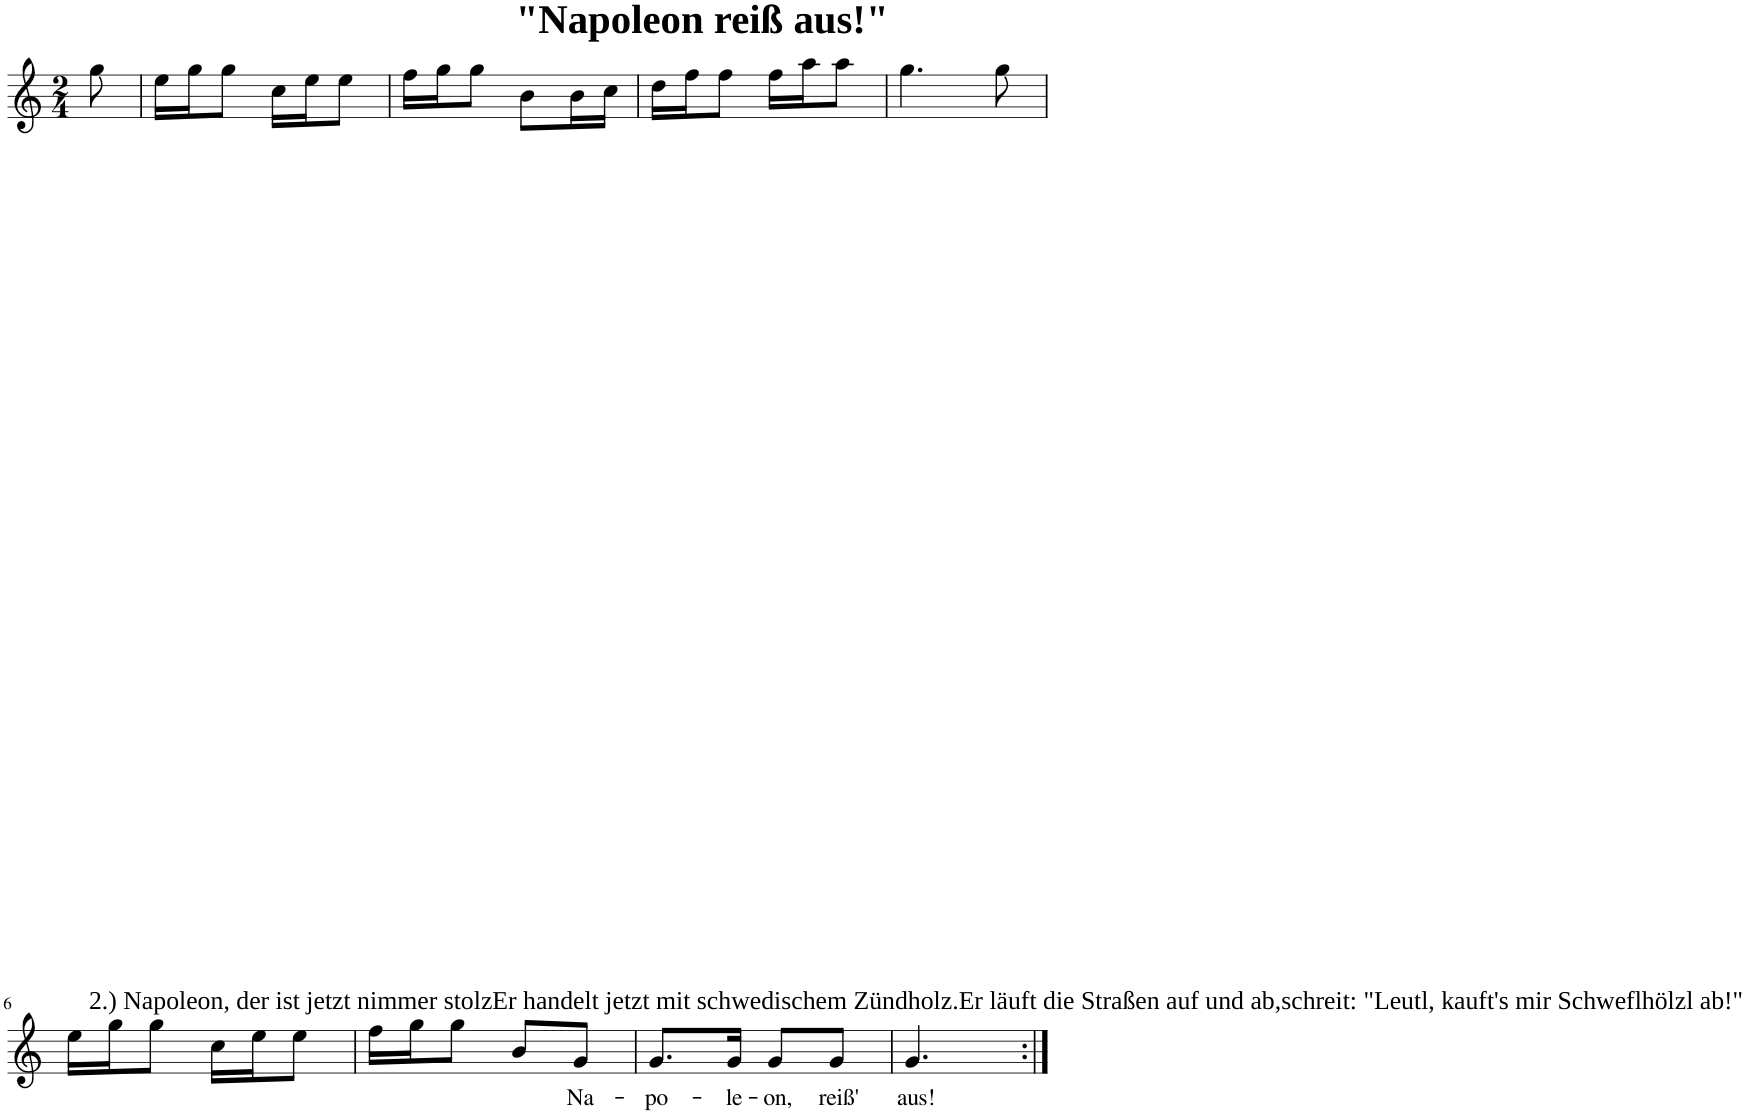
**kern	**text
*part1	*part1
*staff1	*staff1
*I"Midi_1	*
*clefG2	*
*k[]	*
*M2/4	*
=1	=1
!LO:TX:b:t=2.) Napoleon, der ist jetzt nimmer stolzEr handelt jetzt mit schwedischem Zündholz.Er läuft die Straßen auf und ab,schreit&colon; "Leutl, kauft's mir Schweflhölzl ab!"	!
8gg\	.
=2	=2
16ee\LL	.
16gg\J	.
8gg\J	.
16cc\LL	.
16ee\J	.
8ee\J	.
=3	=3
16ff\LL	.
16gg\J	.
8gg\J	.
!LO:TX:a:B:t="Napoleon reiß aus!"	!
8b\L	.
16b\L	.
16cc\JJ	.
=4	=4
16dd\LL	.
16ff\J	.
8ff\J	.
16ff\LL	.
16aa\J	.
8aa\J	.
=5	=5
4.gg\	.
8gg\	.
!!LO:LB:g=z
=6	=6
16ee\LL	.
16gg\J	.
8gg\J	.
16cc\LL	.
16ee\J	.
8ee\J	.
=7	=7
16ff\LL	.
16gg\J	.
8gg\J	.
8b/L	.
!	!LO:LY:b
8g/J	Na-
=8	=8
!	!LO:LY:b
8.g/L	-po-
!	!LO:LY:b
16g/Jk	-le-
!	!LO:LY:b
8g/L	-on,
!	!LO:LY:b
8g/J	reiß'
=9	=9
!	!LO:LY:b
4.g/	aus!
=:|!	=:|!
*-	*-
